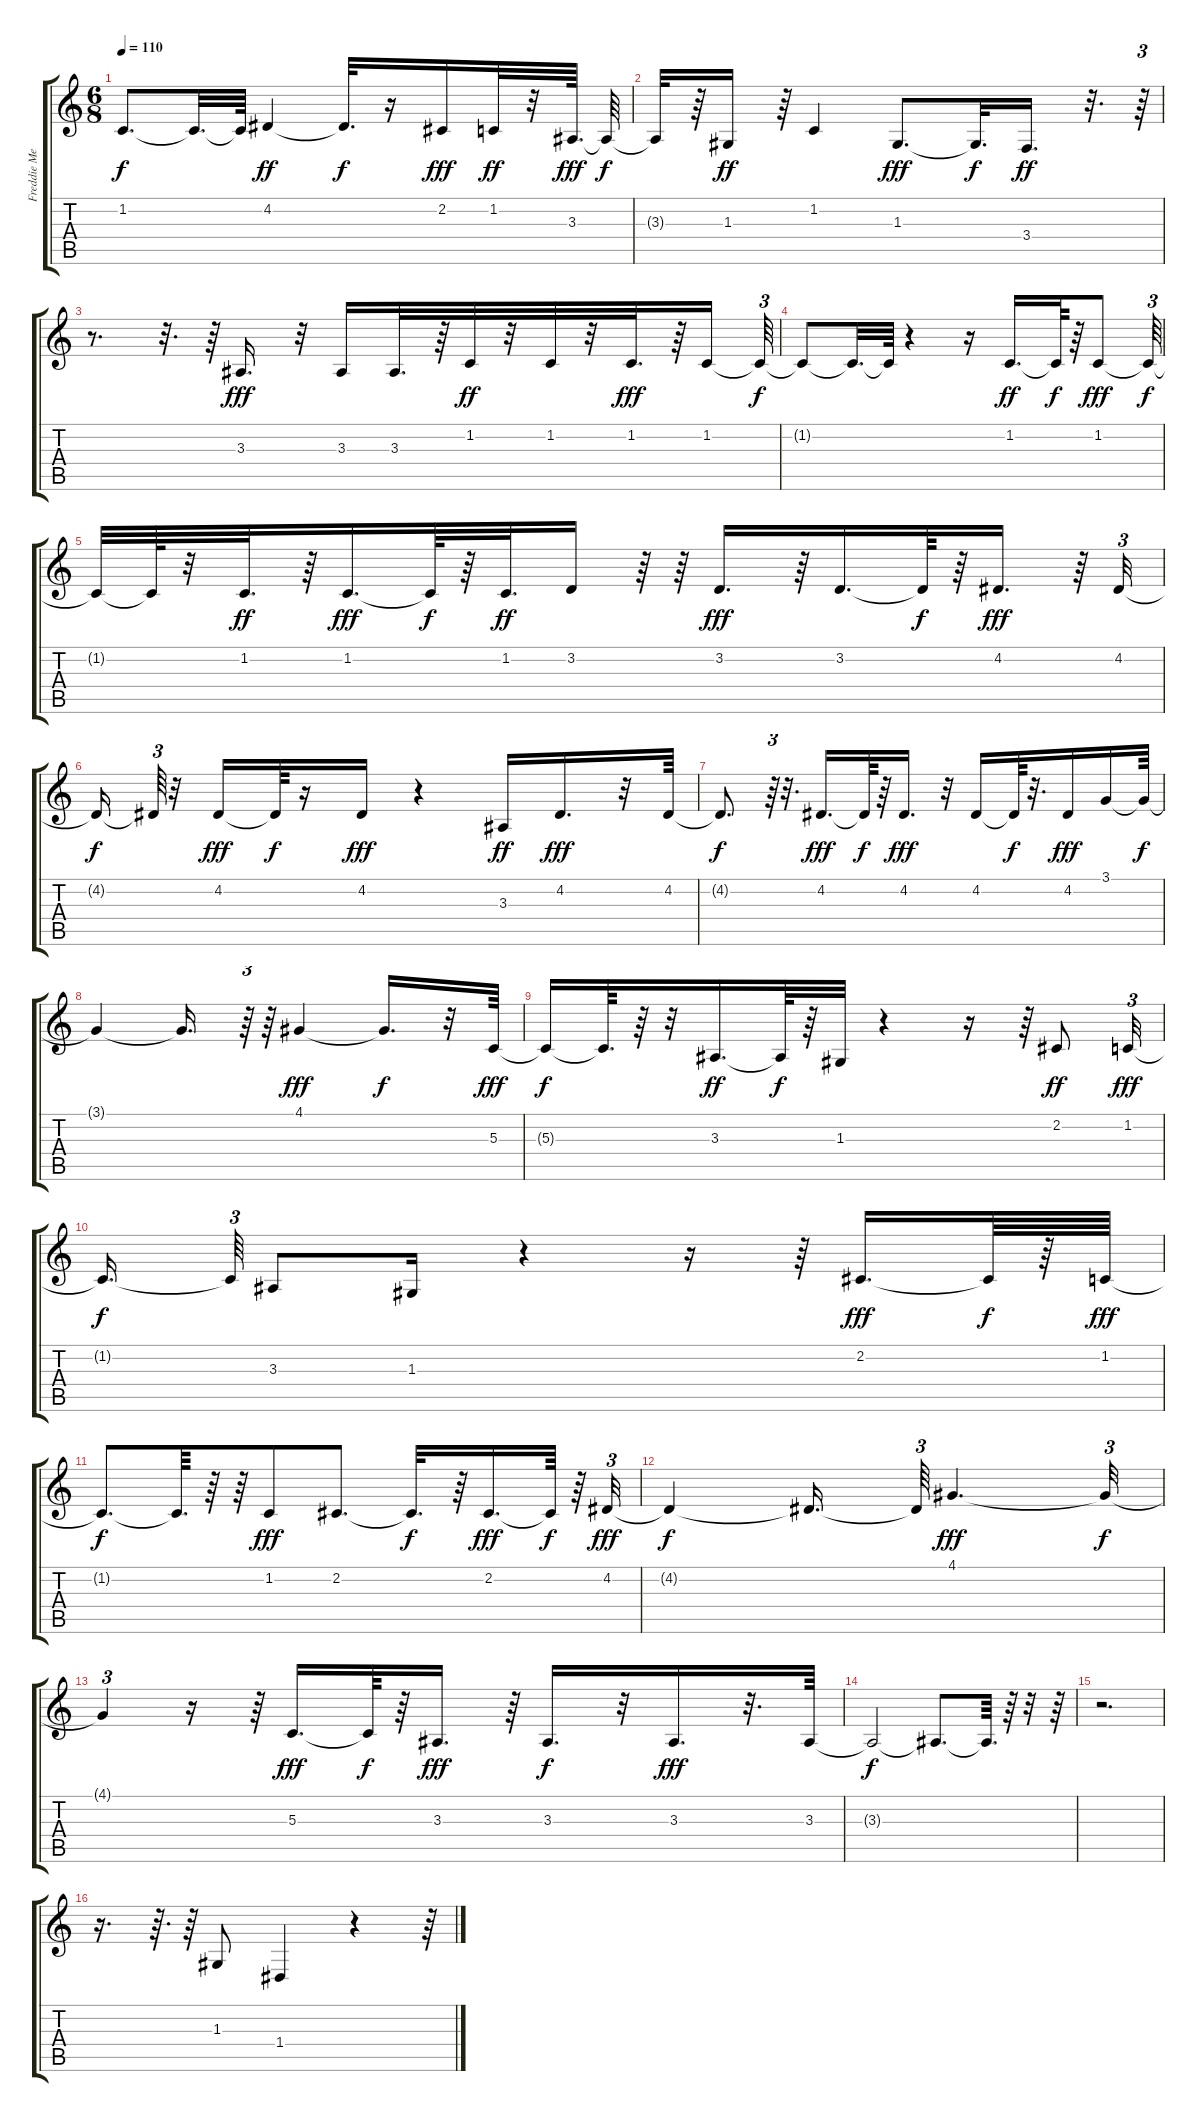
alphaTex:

\track ("Freddie Mercury Voice" "Freddie Me") {mute instrument altosax}
\staff {score tabs}
\tuning (E4 B3 G3 D3 A2 E2) {hide}
\ts (6 8)
\tempo 110
\clef g2
\ks c
1.2{t}.8{d dy f} 1.2{t}.32{d} 1.2{t}.64 4.2.4{dy ff} 4.2{t}.32{d dy f} r.16 2.2.16{dy fff} 1.2.32{dy ff} r.32 3.3.64{d dy fff} 3.3{t}.64{dy f} |
3.3{t}.32 r.64 1.3.16{dy ff} r.64 1.2.4 1.3.8{d dy fff} 1.3{t}.32{d dy f} 3.4.16{d dy ff} r.32{d} r.64{tu (3 2)} |
r.8{d} r.32{d} r.64 3.3.16{d dy fff} r.32 3.3.16 3.3.32{d} r.64 1.2.32{dy ff} r.32 1.2.32 r.32 1.2.32{d dy fff} r.64 1.2.16 1.2{t}.64{tu (3 2) dy f} |
1.2{t}.8 1.2{t}.32{d} 1.2{t}.64 r.4 r.16 1.2.16{d dy ff} 1.2{t}.64{dy f} r.64 1.2.8{dy fff} 1.2{t}.64{tu (3 2) dy f} |
1.2{t}.32 1.2{t}.64 r.32 1.2.32{d dy ff} r.64 1.2.16{d dy fff} 1.2{t}.64{dy f} r.64 1.2.32{d dy ff} 3.2.16 r.64 r.64 3.2.16{d dy fff} r.64 3.2.16{d} 3.2{t}.64{dy f} r.64 4.2.16{d dy fff} r.64 4.2.32{tu (3 2)} |
4.2{t}.16{dy f} 4.2{t}.64{tu (3 2)} r.32 4.2.16{dy fff} 4.2{t}.64{dy f} r.16 4.2.16{dy fff} r.4 3.3.16{dy ff} 4.2.16{d dy fff} r.32 4.2.64 |
4.2{t}.8{d dy f} r.64{tu (3 2)} r.32{d} 4.2.16{d dy fff} 4.2{t}.64{dy f} r.64 4.2.16{d dy fff} r.32 4.2.16 4.2{t}.64{dy f} r.32{d} 4.2.16{dy fff} 3.1.16 3.1{t}.64{dy f} |
3.1{t}.4 3.1{t}.16{d} r.64{tu (3 2)} r.64 4.1.4{dy fff} 4.1{t}.16{d dy f} r.32 5.3.64{dy fff} |
5.3{t}.16{dy f} 5.3{t}.64{d} r.64 r.32 3.3.16{d dy ff} 3.3{t}.64{dy f} r.64 1.3.32 r.4 r.16 r.64 2.2.8{dy ff} 1.2.32{tu (3 2) dy fff} |
1.2{t}.16{d dy f beam splitsecondary} 1.2{t}.64{tu (3 2)} 3.3.8 1.3.16 r.4 r.16 r.64 2.2.16{d dy fff} 2.2{t}.64{dy f} r.64 1.2.64{dy fff} |
1.2{t}.8{d dy f} 1.2{t}.64{d} r.64 r.64 1.2.8{dy fff} 2.2.8{d} 2.2{t}.32{d dy f} r.64 2.2.16{d dy fff} 2.2{t}.64{dy f} r.64 4.2.32{tu (3 2) dy fff} |
4.2{t}.4{dy f} 4.2{t}.16{d} 4.2{t}.64{tu (3 2)} 4.1.4{d dy fff} 4.1{t}.32{tu (3 2) dy f} |
4.1{t}.4{tu (3 2)} r.16 r.64 5.3.16{d dy fff} 5.3{t}.64{dy f} r.64 3.3.16{d dy fff} r.64 3.3.16{d dy f} r.32 3.3.16{d dy fff} r.32{d} 3.3.64 |
3.3{t}.2{dy f} 3.3{t}.8{d} 3.3{t}.64{d} r.64 r.32 r.64 |
r.2{d} |
r.16{d} r.64{d} r.64 1.3.8 1.4.4 r.4 r.64
